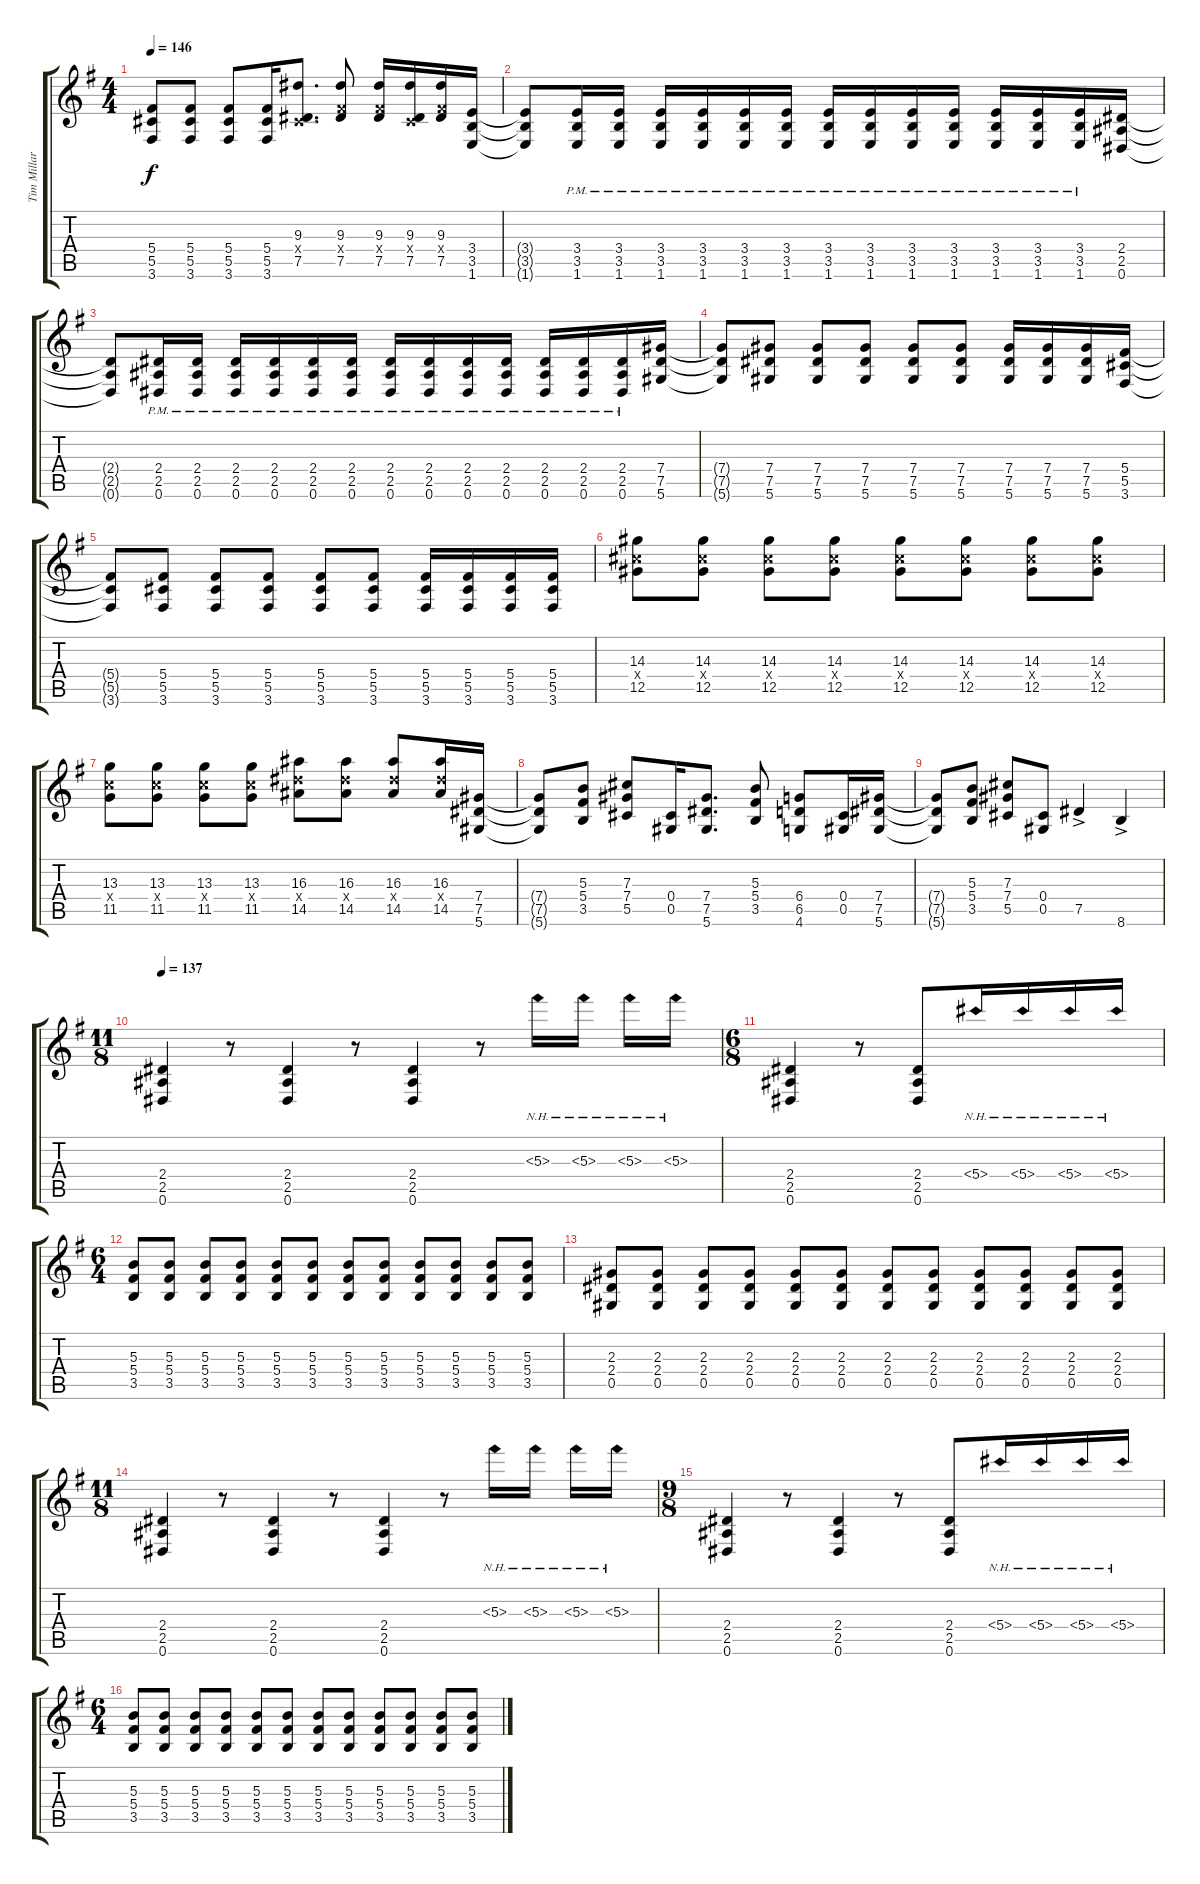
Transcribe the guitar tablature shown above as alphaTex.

\track ("Tim Millar" "Tim Millar") {instrument distortionguitar}
\staff {score tabs}
\tuning (Eb4 Bb3 Gb3 Db3 Ab2 Eb2) {hide}
\ts (4 4)
\tempo 146
\clef g2
\ks g
(5.4{t} 5.5{t} 3.6{t}).8{dy f} (5.4 5.5 3.6).8 (5.4 5.5 3.6).8 (5.4 5.5 3.6).16 (9.3 0.4{x} 7.5).8{d} (9.3 5.4{x} 7.5).8 (9.3 5.4{x} 7.5).16 (9.3 0.4{x} 7.5).16 (9.3 5.4{x} 7.5).16 (3.4 3.5 1.6).16 |
(3.4{t} 3.5{t} 1.6{t}).8 (3.4{pm} 3.5{pm} 1.6{pm}).16 (3.4{pm} 3.5{pm} 1.6{pm}).16 (3.4{pm} 3.5{pm} 1.6{pm}).16 (3.4{pm} 3.5{pm} 1.6{pm}).16 (3.4{pm} 3.5{pm} 1.6{pm}).16 (3.4{pm} 3.5{pm} 1.6{pm}).16 (3.4{pm} 3.5{pm} 1.6{pm}).16 (3.4{pm} 3.5{pm} 1.6{pm}).16 (3.4{pm} 3.5{pm} 1.6{pm}).16 (3.4{pm} 3.5{pm} 1.6{pm}).16 (3.4{pm} 3.5{pm} 1.6{pm}).16 (3.4{pm} 3.5{pm} 1.6{pm}).16 (3.4{pm} 3.5{pm} 1.6{pm}).16 (2.4 2.5 0.6).16 |
(2.4{t} 2.5{t} 0.6{t}).8 (2.4{pm} 2.5{pm} 0.6{pm}).16 (2.4{pm} 2.5{pm} 0.6{pm}).16 (2.4{pm} 2.5{pm} 0.6{pm}).16 (2.4{pm} 2.5{pm} 0.6{pm}).16 (2.4{pm} 2.5{pm} 0.6{pm}).16 (2.4{pm} 2.5{pm} 0.6{pm}).16 (2.4{pm} 2.5{pm} 0.6{pm}).16 (2.4{pm} 2.5{pm} 0.6{pm}).16 (2.4{pm} 2.5{pm} 0.6{pm}).16 (2.4{pm} 2.5{pm} 0.6{pm}).16 (2.4{pm} 2.5{pm} 0.6{pm}).16 (2.4{pm} 2.5{pm} 0.6{pm}).16 (2.4{pm} 2.5{pm} 0.6{pm}).16 (7.4 7.5 5.6).16 |
(7.4{t} 7.5{t} 5.6{t}).8 (7.4 7.5 5.6).8 (7.4 7.5 5.6).8 (7.4 7.5 5.6).8 (7.4 7.5 5.6).8 (7.4 7.5 5.6).8 (7.4 7.5 5.6).16 (7.4 7.5 5.6).16 (7.4 7.5 5.6).16 (5.4 5.5 3.6).16 |
(5.4{t} 5.5{t} 3.6{t}).8 (5.4 5.5 3.6).8 (5.4 5.5 3.6).8 (5.4 5.5 3.6).8 (5.4 5.5 3.6).8 (5.4 5.5 3.6).8 (5.4 5.5 3.6).16 (5.4 5.5 3.6).16 (5.4 5.5 3.6).16 (5.4 5.5 3.6).16 |
(14.3 12.4{x} 12.5).8 (14.3 12.4{x} 12.5).8 (14.3 12.4{x} 12.5).8 (14.3 12.4{x} 12.5).8 (14.3 12.4{x} 12.5).8 (14.3 12.4{x} 12.5).8 (14.3 12.4{x} 12.5).8 (14.3 12.4{x} 12.5).8 |
(13.3 11.4{x} 11.5).8 (13.3 11.4{x} 11.5).8 (13.3 11.4{x} 11.5).8 (13.3 11.4{x} 11.5).8 (16.3 14.4{x} 14.5).8 (16.3 14.4{x} 14.5).8 (16.3 14.4{x} 14.5).8 (16.3 14.4{x} 14.5).16 (7.4 7.5 5.6).16 |
(7.4{t} 7.5{t} 5.6{t}).8 (5.3 5.4 3.5).8 (7.3 7.4 5.5).8 (0.4 0.5).16 (7.4 7.5 5.6).8{d} (5.3 5.4 3.5).8 (6.4 6.5 4.6).8 (0.4 0.5).16 (7.4 7.5 5.6).16 |
(7.4{t} 7.5{t} 5.6{t}).8 (5.3 5.4 3.5).8 (7.3 7.4 5.5).8 (0.4 0.5).8 7.5{ac}.4 8.6{ac}.4 |
\ts (11 8)
\tempo 137
(2.4 2.5 0.6).4 r.8 (2.4 2.5 0.6).4 r.8 (2.4 2.5 0.6).4 r.8 5.3{nh}.16 5.3{nh}.16 5.3{nh}.16 5.3{nh}.16 |
\ts (6 8)
(2.4 2.5 0.6).4 r.8 (2.4 2.5 0.6).8 5.4{nh}.16 5.4{nh}.16 5.4{nh}.16 5.4{nh}.16 |
\ts (6 4)
(5.3 5.4 3.5).8 (5.3 5.4 3.5).8 (5.3 5.4 3.5).8 (5.3 5.4 3.5).8 (5.3 5.4 3.5).8 (5.3 5.4 3.5).8 (5.3 5.4 3.5).8 (5.3 5.4 3.5).8 (5.3 5.4 3.5).8 (5.3 5.4 3.5).8 (5.3 5.4 3.5).8 (5.3 5.4 3.5).8 |
(2.3 2.4 0.5).8 (2.3 2.4 0.5).8 (2.3 2.4 0.5).8 (2.3 2.4 0.5).8 (2.3 2.4 0.5).8 (2.3 2.4 0.5).8 (2.3 2.4 0.5).8 (2.3 2.4 0.5).8 (2.3 2.4 0.5).8 (2.3 2.4 0.5).8 (2.3 2.4 0.5).8 (2.3 2.4 0.5).8 |
\ts (11 8)
(2.4 2.5 0.6).4 r.8 (2.4 2.5 0.6).4 r.8 (2.4 2.5 0.6).4 r.8 5.3{nh}.16 5.3{nh}.16 5.3{nh}.16 5.3{nh}.16 |
\ts (9 8)
(2.4 2.5 0.6).4 r.8 (2.4 2.5 0.6).4 r.8 (2.4 2.5 0.6).8 5.4{nh}.16 5.4{nh}.16 5.4{nh}.16 5.4{nh}.16 |
\ts (6 4)
(5.3 5.4 3.5).8 (5.3 5.4 3.5).8 (5.3 5.4 3.5).8 (5.3 5.4 3.5).8 (5.3 5.4 3.5).8 (5.3 5.4 3.5).8 (5.3 5.4 3.5).8 (5.3 5.4 3.5).8 (5.3 5.4 3.5).8 (5.3 5.4 3.5).8 (5.3 5.4 3.5).8 (5.3 5.4 3.5).8
